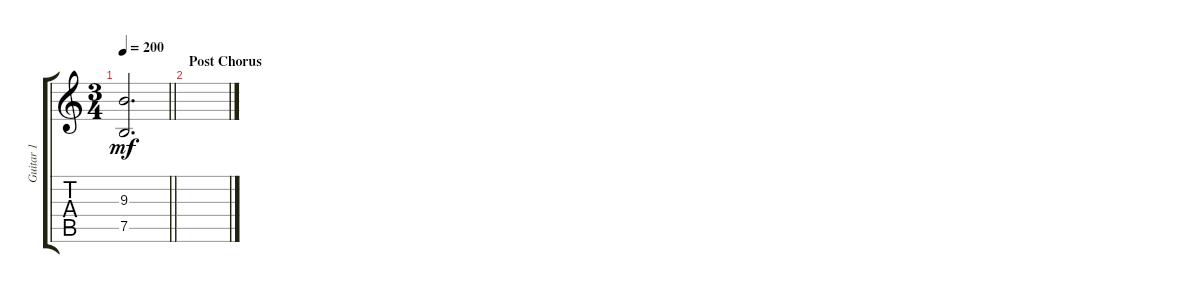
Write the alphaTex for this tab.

\track ("Guitar 1" "Guitar 1") {instrument distortionguitar}
\staff {score tabs}
\tuning (B3 Gb3 D3 A2 E2 B1) {hide}
\ts (3 4)
\tempo 200
\clef g2
\barLineRight lightlight
\ks c
(9.3 7.5).2{d dy mf} |
\section ("" "Post Chorus")
